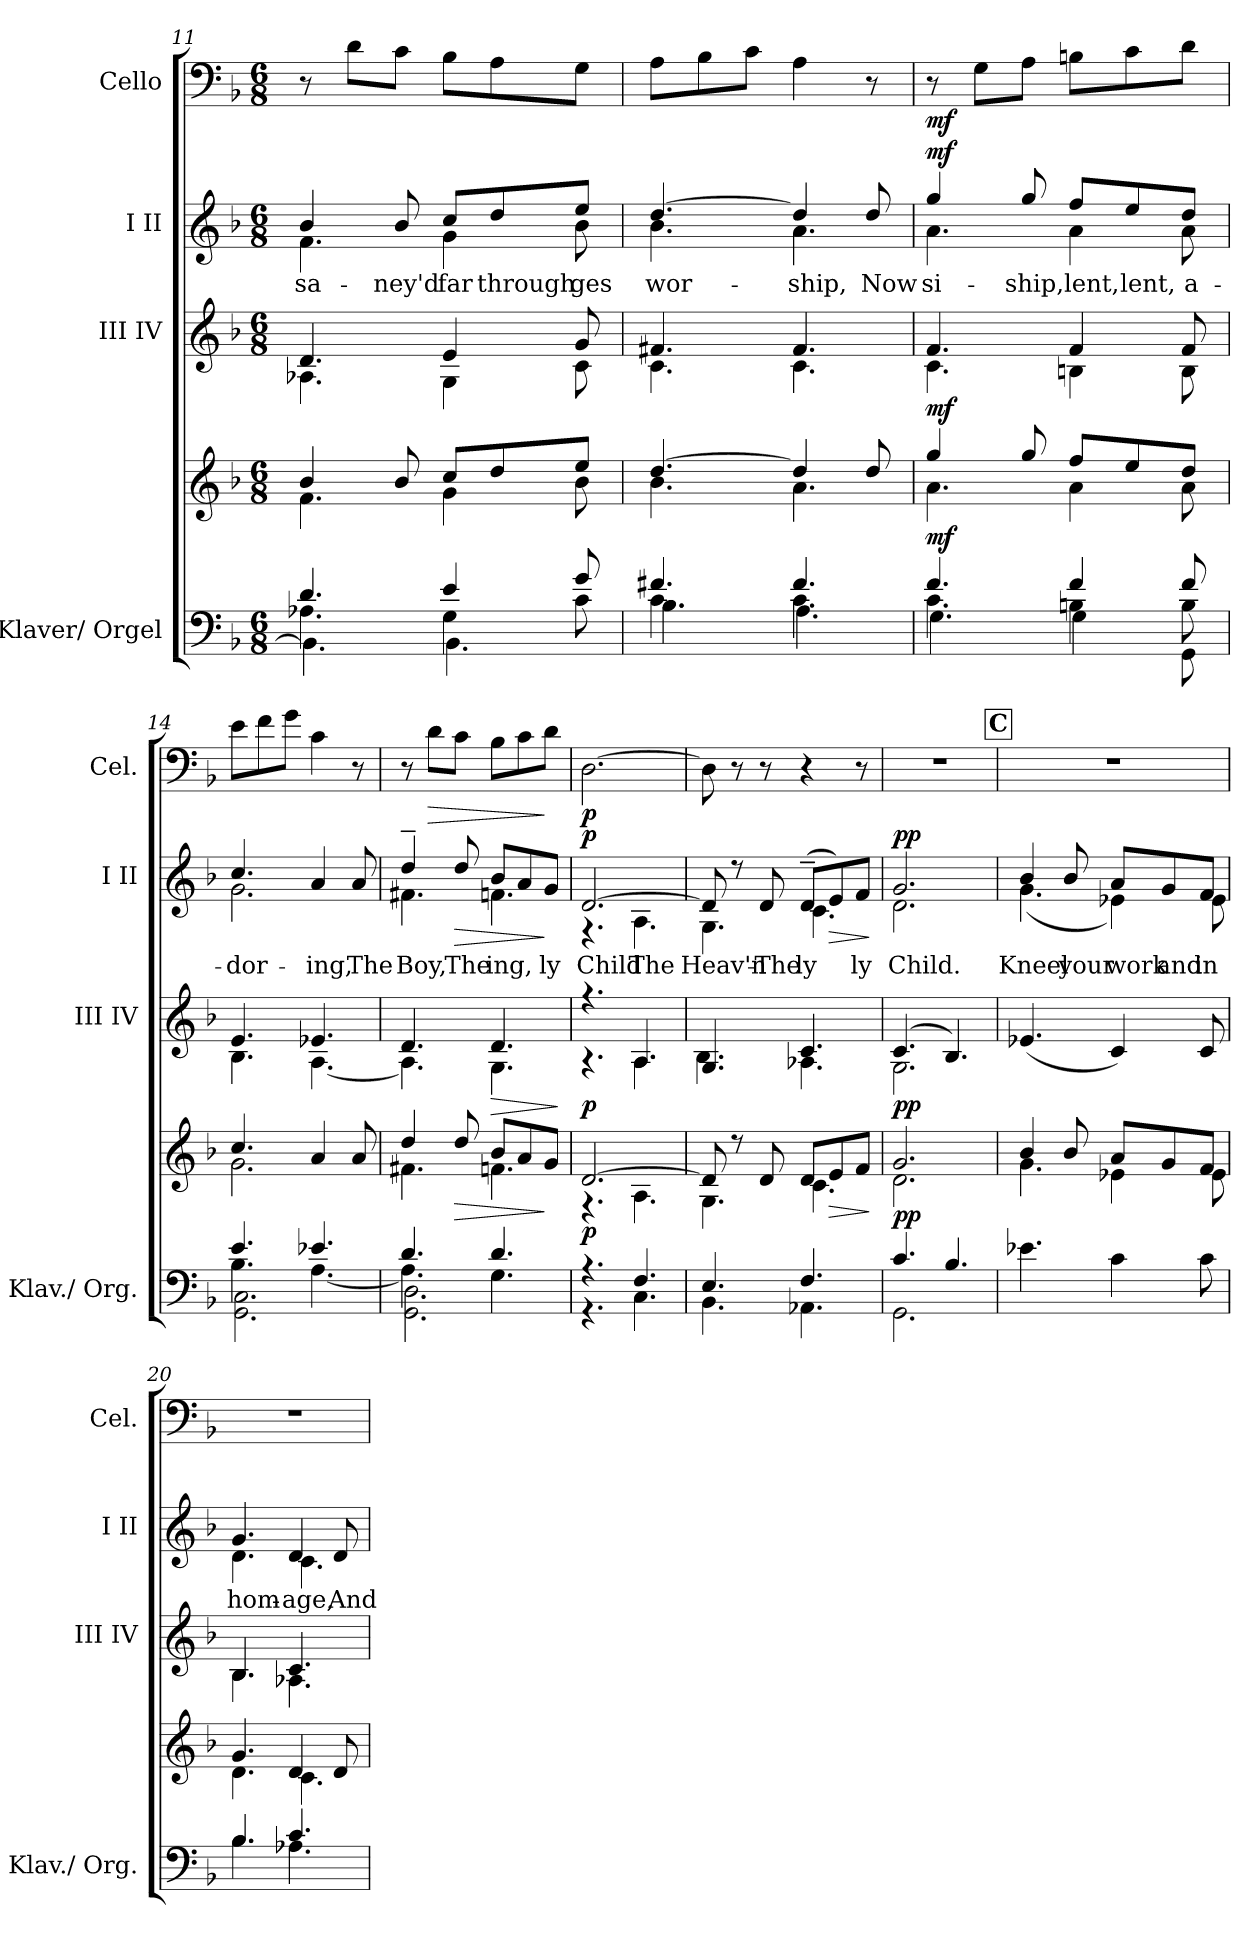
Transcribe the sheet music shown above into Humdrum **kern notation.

**kern	**kern	**dynam	**kern	**dynam	**kern	**text	**dynam	**kern	**dynam
*part4	*part4	*part4	*part3	*part3	*part2	*part2	*part2	*part1	*part1
*staff5	*staff4	*staff4/5	*staff3	*staff3	*staff2	*staff2	*staff2	*staff1	*staff1
*I"Klaver/ Orgel	*	*	*I"III IV	*	*I"I II	*	*	*I"Cello	*
*I'Klav./ Org.	*	*	*I'III IV	*	*I'I II	*	*	*I'Cel.	*
*clefF4	*clefG2	*	*clefG2	*	*clefG2	*	*	*clefF4	*
*k[b-]	*k[b-]	*	*k[b-]	*	*k[b-]	*	*	*k[b-]	*
*M6/8	*M6/8	*	*M6/8	*	*M6/8	*	*	*M6/8	*
=11	=11	=11	=11	=11	=11	=11	=11	=11	=11
*^	*^	*	*^	*	*	*	*	*	*
*	*^	*	*	*	*	*	*	*	*	*	*	*
!	!	!	!	!	!	!	!	!	!	!LO:LY:a	!	!	!
*	*	*	*	*	*	*	*	*	*^	*	*	*	*
!	!	!	!	!	!	!	!	!	!	!	!LO:LY:b	!	!	!
4.d/	4.A-X\	4.BB-\]	4b-/	4.f\	.	4.d/	4.A-X\	.	4b-/	4.f\	sa-	.	8r	.
.	.	.	.	.	.	.	.	.	.	.	.	.	8d\L	.
!	!	!	!	!	!	!	!	!	!	!	!LO:LY:a	!	!	!
.	.	.	8b-/	.	.	.	.	.	8b-/	.	-ney'd	.	8c\J	.
!	!	!	!	!	!	!	!	!	!	!	!LO:LY:a	!	!	!
4e/	4G\	4.BB-\	8cc/L	4g\	.	4e/	4G\	.	8cc/L	4g\	far	.	8B-\L	.
!	!	!	!	!	!	!	!	!	!	!	!LO:LY:a	!	!	!
.	.	.	8dd/	.	.	.	.	.	8dd/	.	through	.	8A\	.
!	!	!	!	!	!	!	!	!	!	!	!LO:LY:a	!	!	!
!	!	!	!	!	!	!	!	!	!	!	!LO:LY:b	!	!	!
8g/	8c\	.	8ee/J	8b-\	.	8g/	8c\	.	8ee/J	8b-\	-ges	.	8G\J	.
!!LO:LB:g=z
=12	=12	=12	=12	=12	=12	=12	=12	=12	=12	=12	=12	=12	=12	=12
!	!	!	!	!	!	!	!	!	!	!	!LO:LY:a	!	!	!
!	!	!	!	!	!	!	!	!	!	!	!LO:LY:b	!	!	!
4.f#X/	4.c\	4.B-\	[4.dd/	4.b-\	.	4.f#X/	4.c\	.	[4.dd/	4.b-\	wor-	.	8A\L	.
.	.	.	.	.	.	.	.	.	.	.	.	.	8B-\	.
.	.	.	.	.	.	.	.	.	.	.	.	.	8c\J	.
!	!	!	!	!	!	!	!	!	!	!	!LO:LY:b	!	!	!
4.f#/	4.c\	4.A\	4dd/]	4.a\	.	4.f#/	4.c\	.	4dd/]	4.a\	-ship,	.	4A\	.
!	!	!	!	!	!	!	!	!	!	!	!LO:LY:a	!	!	!
.	.	.	8dd/	.	.	.	.	.	8dd/	.	Now	.	8r	.
=13	=13	=13	=13	=13	=13	=13	=13	=13	=13	=13	=13	=13	=13	=13
!	!	!	!	!	!	!	!	!	!	!	!LO:LY:a	!	!	!
!	!	!	!	!	!LO:DY:b	!	!	!LO:DY:b	!	!	!LO:LY:b	!LO:DY:b	!	!LO:DY:b
4.f/	4.c\	4.G\	4gg/	4.a\	mf	4.f/	4.c\	mf	4gg/	4.a\	si-	mf	8r	mf
.	.	.	.	.	.	.	.	.	.	.	.	.	8G\L	.
!	!	!	!	!	!	!	!	!	!	!	!LO:LY:a	!	!	!
.	.	.	8gg/	.	.	.	.	.	8gg/	.	-ship,	.	8A\J	.
!	!	!	!	!	!	!	!	!	!	!	!LO:LY:a	!	!	!
!	!	!	!	!	!	!	!	!	!	!	!LO:LY:b	!	!	!
4f/	4Bn\	4G\	8ff/L	4a\	.	4f/	4Bn\	.	8ff/L	4a\	-lent,	.	8Bn\L	.
!	!	!	!	!	!	!	!	!	!	!	!LO:LY:a	!	!	!
.	.	.	8ee/	.	.	.	.	.	8ee/	.	lent,	.	8c\	.
!	!	!	!	!	!	!	!	!	!	!	!LO:LY:a	!	!	!
!	!	!	!	!	!	!	!	!	!	!	!LO:LY:b	!	!	!
8f/	8B\	8GG\	8dd/J	8a\	.	8f/	8B\	.	8dd/J	8a\	a-	.	8d\J	.
=14	=14	=14	=14	=14	=14	=14	=14	=14	=14	=14	=14	=14	=14	=14
!	!	!	!	!	!	!	!	!	!	!	!LO:LY:a	!	!	!
!	!	!	!	!	!	!	!	!	!	!	!LO:LY:b	!	!	!
4.e/	4.B-\	2.GG\ 2.C\	4.cc/	2.g\	.	4.e/	4.B-\	.	4.cc/	2.g\	-dor-	.	8e\L	.
.	.	.	.	.	.	.	.	.	.	.	.	.	8f\	.
.	.	.	.	.	.	.	.	.	.	.	.	.	8g\J	.
!	!	!	!	!	!	!	!	!	!	!	!LO:LY:a	!	!	!
4.e-X/	[4.A\	.	4a/	.	.	4.e-X/	[4.A\	.	4a/	.	-ing,	.	4c\	.
!	!	!	!	!	!	!	!	!	!	!	!LO:LY:a	!	!	!
.	.	.	8a/	.	.	.	.	.	8a/	.	The	.	8r	.
!!LO:PB:g=z
=15	=15	=15	=15	=15	=15	=15	=15	=15	=15	=15	=15	=15	=15	=15
!	!	!	!	!	!	!	!	!	!	!	!LO:LY:a	!	!	!
4.d/	4.A\]	2.GG\ 2.D\	4dd/	4.f#X\	.	4.d/	4.A\]	.	4dd~/	4.f#X\	Boy,	.	8r	.
!	!	!	!	!	!	!	!	!	!	!	!	!	!	!LO:HP:b
.	.	.	.	.	.	.	.	.	.	.	.	.	8d\L	>
!	!	!	!	!	!LO:HP:b	!	!	!	!	!	!LO:LY:a	!LO:HP:b	!	!
.	.	.	8dd/	.	>	.	.	.	8dd/	.	The	>	8c\J	.
!	!	!	!	!	!	!	!	!LO:HP:b	!	!	!LO:LY:a	!	!	!
!	!	!	!	!	!	!	!	!	!	!	!LO:LY:b	!	!	!
4.d/	4.G\	.	8b-/L	4.fn\	.	4.d/	4.G\	>	8b-/L	4.fn\	-ing,	.	8B-\L	.
.	.	.	8a/	.	.	.	.	.	8a/	.	.	.	8c\	.
!	!	!	!	!	!	!	!	!	!	!	!LO:LY:a	!	!	!
.	.	.	8g/J	.	]	.	.	.	8g/J	.	-ly	]	8d\J	]
*v	*v	*v	*	*	*	*v	*v	*	*v	*v	*	*	*	*
*	*v	*v	*	*	*	*	*	*	*	*
.	.	.	.	]	.	.	.	.	.
=16	=16	=16	=16	=16	=16	=16	=16	=16	=16
*^	*^	*	*^	*	*	*	*	*	*
!	!	!	!	!LO:DY:b	!	!	!LO:DY:b	!	!LO:LY:a	!LO:DY:b	!	!LO:DY:b
*	*	*	*	*	*	*	*	*^	*	*	*	*
4.r	4.r	[2.d/	4.r	p	4.r	4.r	p	[2.d/	4.r	Child	p	[2.D\	p
!	!	!	!	!	!	!	!	!	!	!LO:LY:b	!	!	!
4.F/	4.C\	.	4.A\	.	4.A/	4.A\	.	.	4.A\	The	.	.	.
=17	=17	=17	=17	=17	=17	=17	=17	=17	=17	=17	=17	=17	=17
!	!	!	!	!	!	!	!	!	!	!LO:LY:b	!	!	!
4.E/	4.BB-\	8d/]	4.G\	.	4.G/	4.B-\	.	8d/]	4.G\	Heav'n-	.	8D\]	.
.	.	8r	.	.	.	.	.	8r	.	.	.	8r	.
!	!	!	!	!	!	!	!	!	!	!LO:LY:a	!	!	!
.	.	8d/	.	.	.	.	.	8d/	.	The	.	8r	.
!	!	!	!	!	!	!	!	!	!	!LO:LY:a	!	!	!
!	!	!	!	!	!	!	!	!	!	!LO:LY:b	!	!	!
4.F/	4.AA-X\	8d/L	4.c\	.	4.c/	4.A-X\	.	(>8d~/L	4.c\	-ly	.	4r	.
!	!	!	!	!LO:HP:b	!	!	!	!	!	!	!LO:HP:b	!	!
.	.	8e/	.	>	.	.	.	8e/)	.	.	>	.	.
!	!	!	!	!	!	!	!	!	!	!LO:LY:a	!	!	!
.	.	8f/J	.	.	.	.	.	8f/J	.	-ly	.	8r	.
*v	*v	*	*	*	*v	*v	*	*v	*v	*	*	*	*
*	*v	*v	*	*	*	*	*	*	*	*
.	.	]	.	.	.	.	]	.	.
=18	=18	=18	=18	=18	=18	=18	=18	=18	=18
*^	*^	*	*^	*	*	*	*	*	*
!	!	!	!	!	!	!	!	!	!LO:LY:a	!	!	!
*	*	*	*	*	*	*	*	*^	*	*	*	*
!	!	!	!	!LO:DY:b	!	!	!LO:DY:b	!	!	!LO:LY:b	!LO:DY:b	!	!
4.c/	2.GG\	2.g/	2.d\	pp	(>4.c/	2.G\	pp	2.g/	2.d\	Child.	pp	2.r	.
4.B-/	.	.	.	.	4.B-/)	.	.	.	.	.	.	.	.
*v	*v	*	*	*	*v	*v	*	*	*	*	*	*	*
!!LO:LB:g=z
!!LO:REH:place=s1:a:B:fs=14:t=C
=19	=19	=19	=19	=19	=19	=19	=19	=19	=19	=19	=19
!	!	!	!	!	!	!	!	!LO:LY:a	!	!	!
!	!	!	!	!	!	!	!	!LO:LY:b	!	!	!
4.e-X\	4b-/	4.g\	.	(<4.e-X/	.	4b-/	(<4.g\	Kneel	.	2.r	.
!	!	!	!	!	!	!	!	!LO:LY:a	!	!	!
.	8b-/	.	.	.	.	8b-/	.	your	.	.	.
!	!	!	!	!	!	!	!	!LO:LY:a	!	!	!
4c\	8a/L	4e-X\	.	4c/)	.	8a/L	4e-X\)	work	.	.	.
!	!	!	!	!	!	!	!	!LO:LY:a	!	!	!
.	8g/	.	.	.	.	8g/	.	and	.	.	.
!	!	!	!	!	!	!	!	!LO:LY:a	!	!	!
!	!	!	!	!	!	!	!	!LO:LY:b	!	!	!
8c\	8f/J	8e-\	.	8c/	.	8f/J	8e-\	in	.	.	.
=20	=20	=20	=20	=20	=20	=20	=20	=20	=20	=20	=20
*^	*	*	*	*^	*	*	*	*	*	*	*
!	!	!	!	!	!	!	!	!	!	!LO:LY:a	!	!	!
!	!	!	!	!	!	!	!	!	!	!LO:LY:b	!	!	!
4.B-/	4.B-\	4.g/	4.d\	.	4.B-/	4.B-\	.	4.g/	4.d\	hom-	.	2.r	.
!	!	!	!	!	!	!	!	!	!	!LO:LY:a	!	!	!
!	!	!	!	!	!	!	!	!	!	!LO:LY:b	!	!	!
4.c/	4.A-X\	4d/	4.c\	.	4.c/	4.A-X\	.	4d/	4.c\	-age,	.	.	.
!	!	!	!	!	!	!	!	!	!	!LO:LY:a	!	!	!
.	.	8d/	.	.	.	.	.	8d/	.	And	.	.	.
*v	*v	*	*	*	*v	*v	*	*v	*v	*	*	*	*
*	*v	*v	*	*	*	*	*	*	*	*
=	=	=	=	=	=	=	=	=	=
*-	*-	*-	*-	*-	*-	*-	*-	*-	*-
